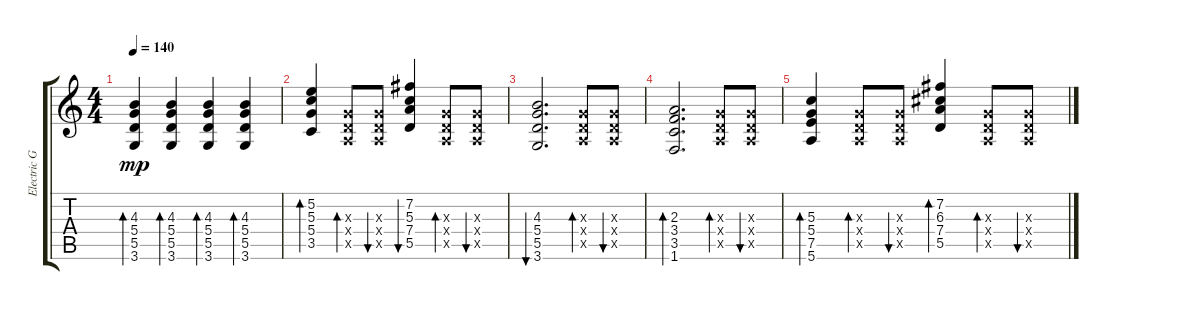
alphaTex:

\track ("Electric Guitar" "Electric G") {instrument acousticguitarsteel}
\staff {score tabs}
\tuning (E4 B3 G3 D3 A2 E2) {hide}
\ts (4 4)
\tempo 140
\clef g2
\ks c
(4.3 5.4 5.5 3.6).4{bd 30 dy mp} (4.3 5.4 5.5 3.6).4{bd 30} (4.3 5.4 5.5 3.6).4{bd 30} (4.3 5.4 5.5 3.6).4{bd 30} |
(5.2 5.3 5.4 3.5).4{bd 30} (0.3{x} 0.4{x} 0.5{x}).8{bd 30} (0.3{x} 0.4{x} 0.5{x}).8{bu 30} (7.2 5.3 7.4 5.5).4{bu 30} (0.3{x} 0.4{x} 0.5{x}).8{bd 30} (0.3{x} 0.4{x} 0.5{x}).8{bu 30} |
(4.3 5.4 5.5 3.6).2{d bu 30} (0.3{x} 0.4{x} 0.5{x}).8{bd 30} (0.3{x} 0.4{x} 0.5{x}).8{bu 30} |
(2.3 3.4 3.5 1.6).2{d bd 30} (0.3{x} 0.4{x} 0.5{x}).8{bd 30} (0.3{x} 0.4{x} 0.5{x}).8{bu 30} |
(5.3 5.4 7.5 5.6).4{bd 30} (0.3{x} 0.4{x} 0.5{x}).8{bd 30} (0.3{x} 0.4{x} 0.5{x}).8{bu 30} (7.2 6.3 7.4 5.5).4{bd 30} (0.3{x} 0.4{x} 0.5{x}).8{bd 30} (0.3{x} 0.4{x} 0.5{x}).8{bu 30}
